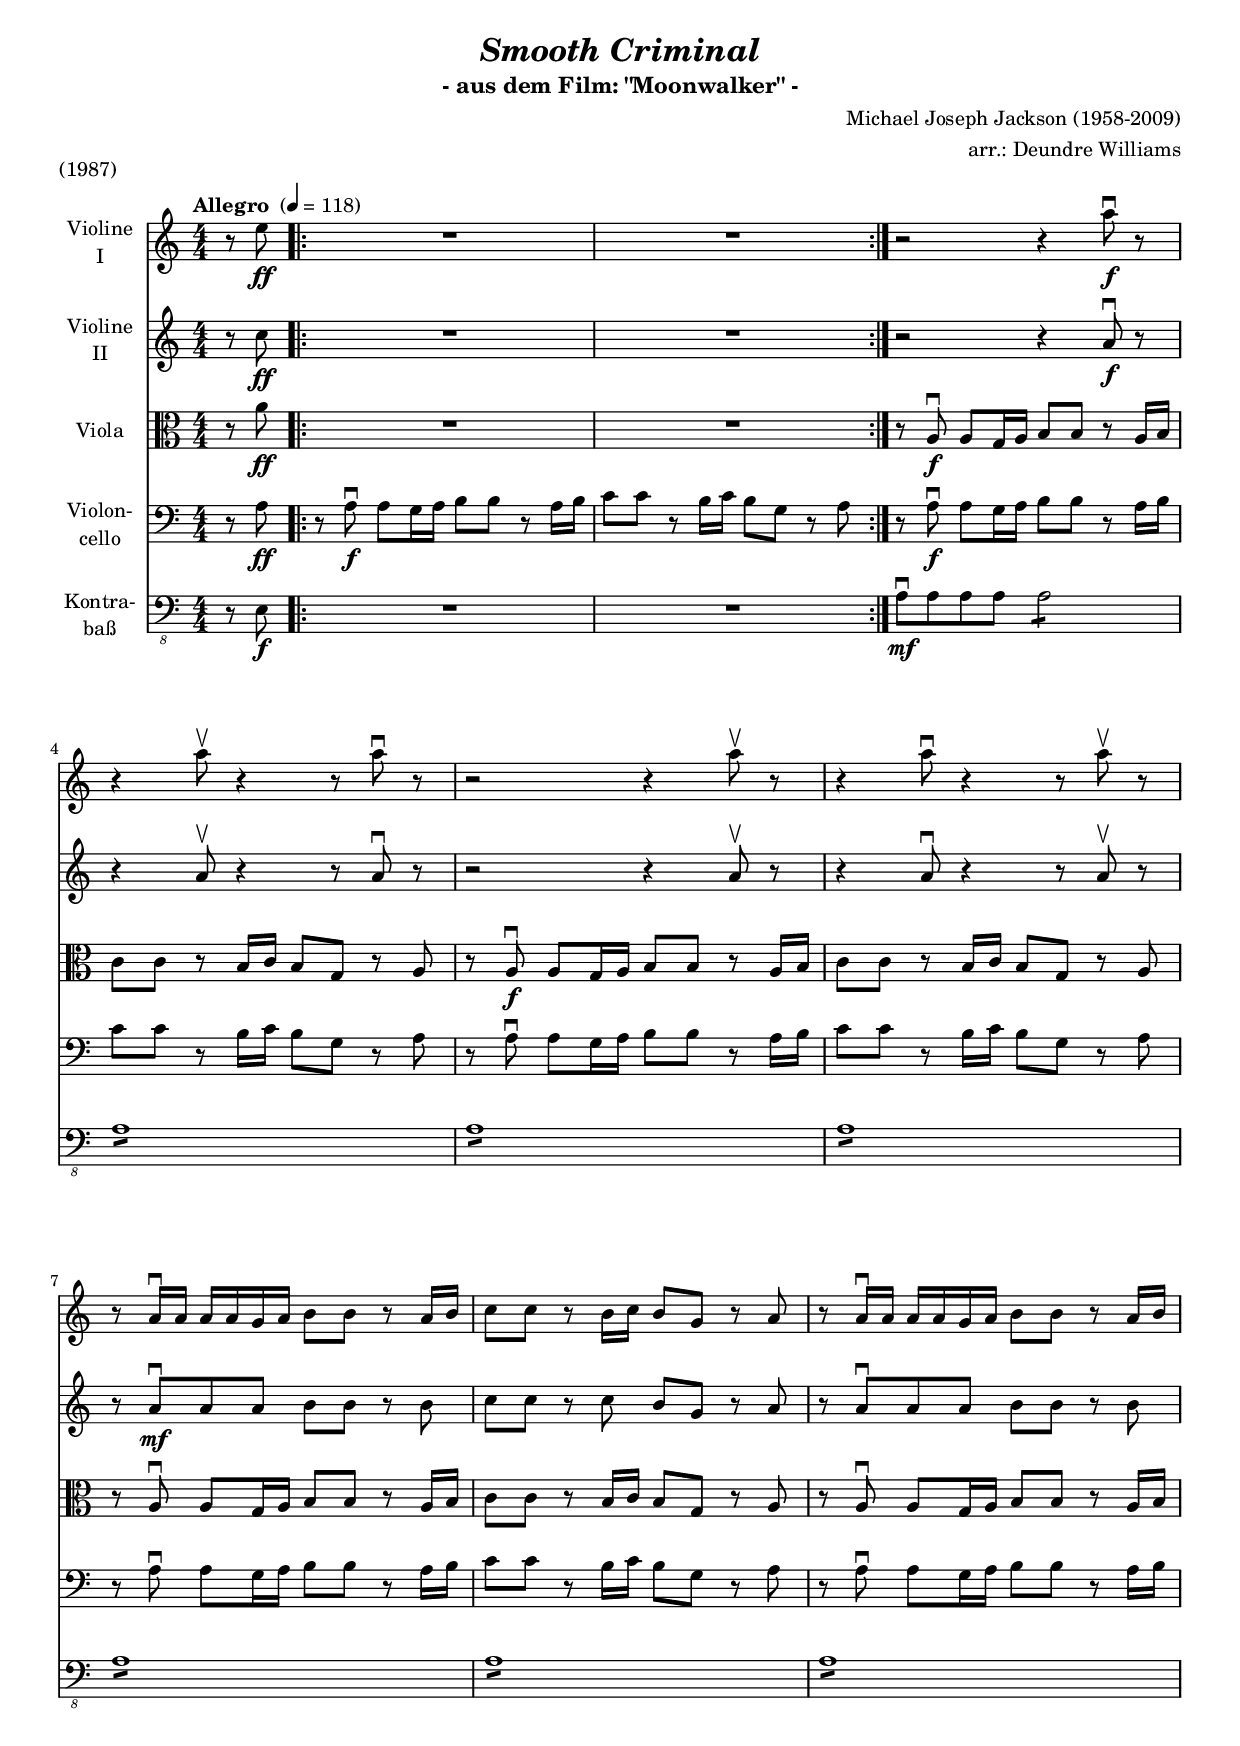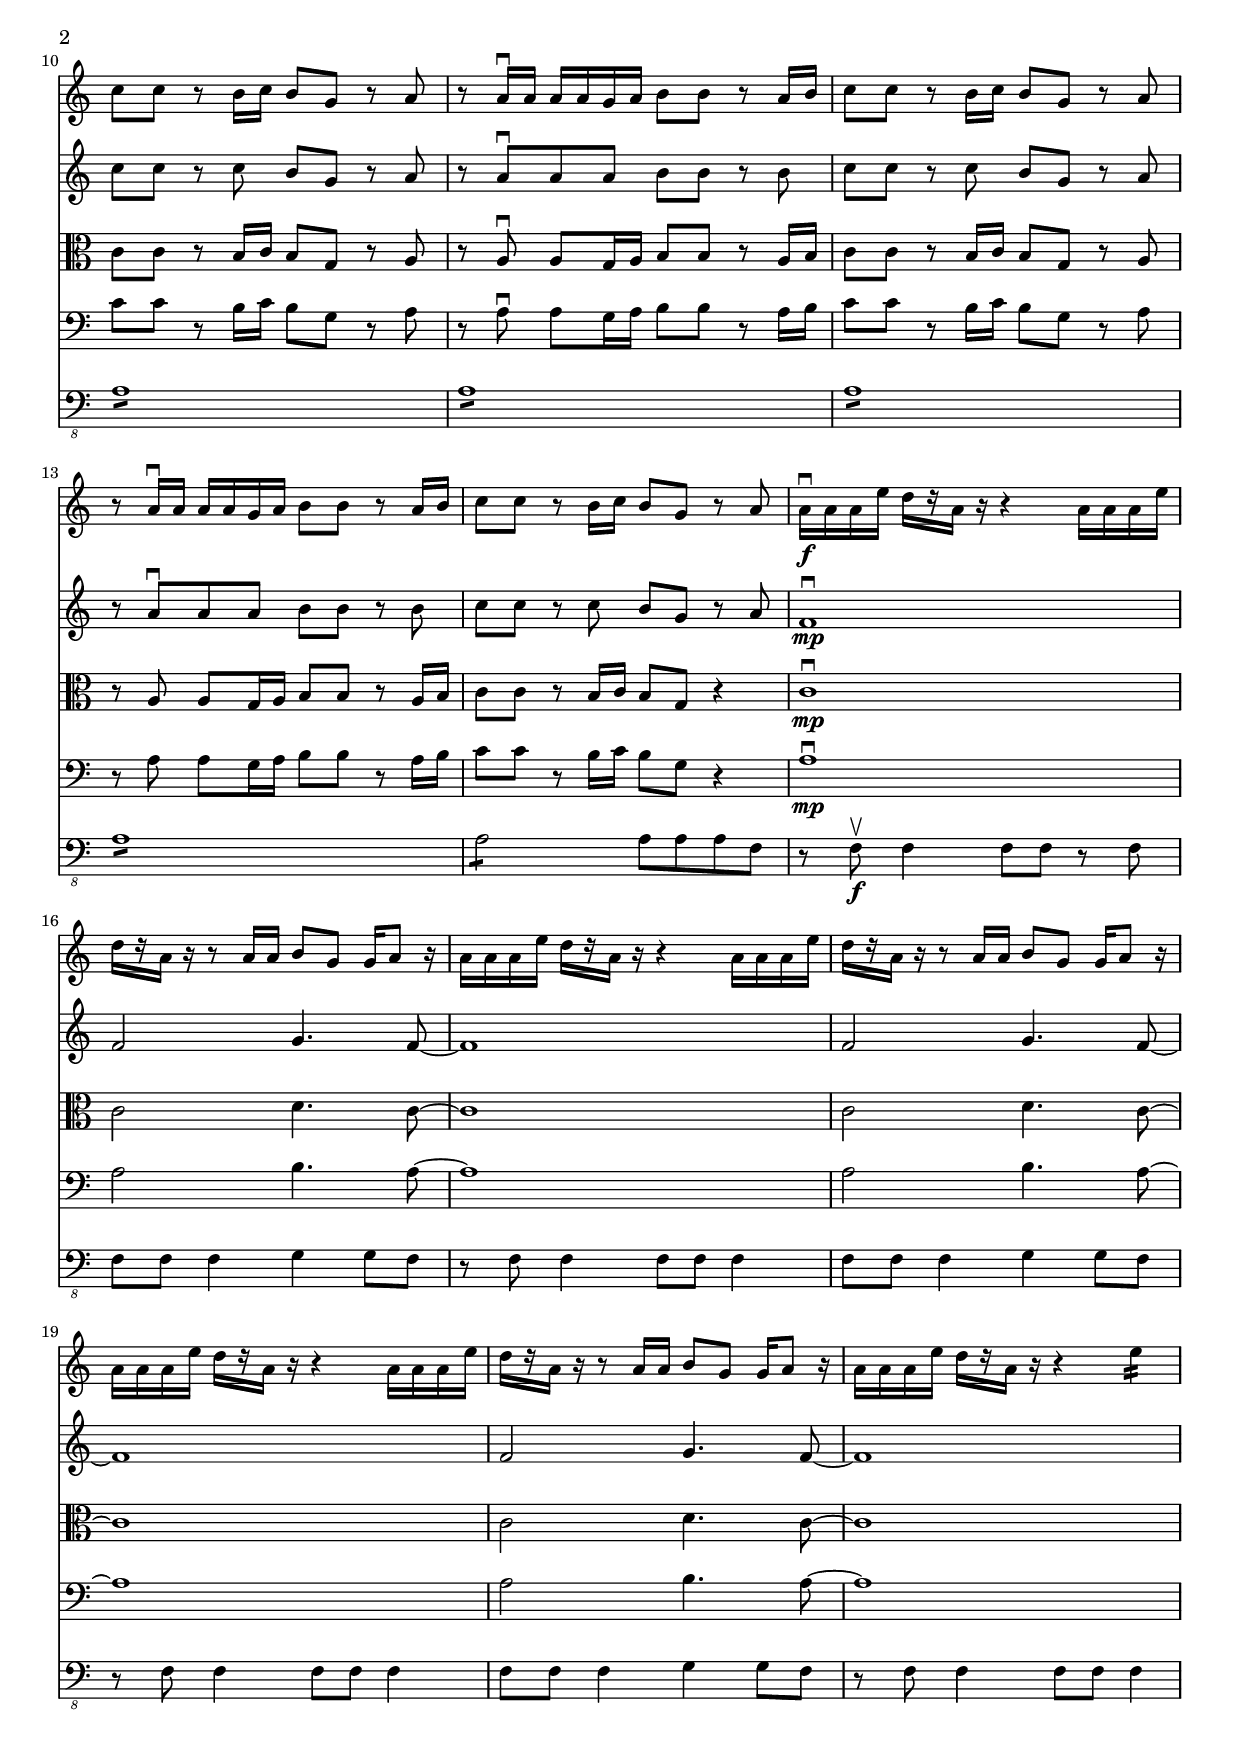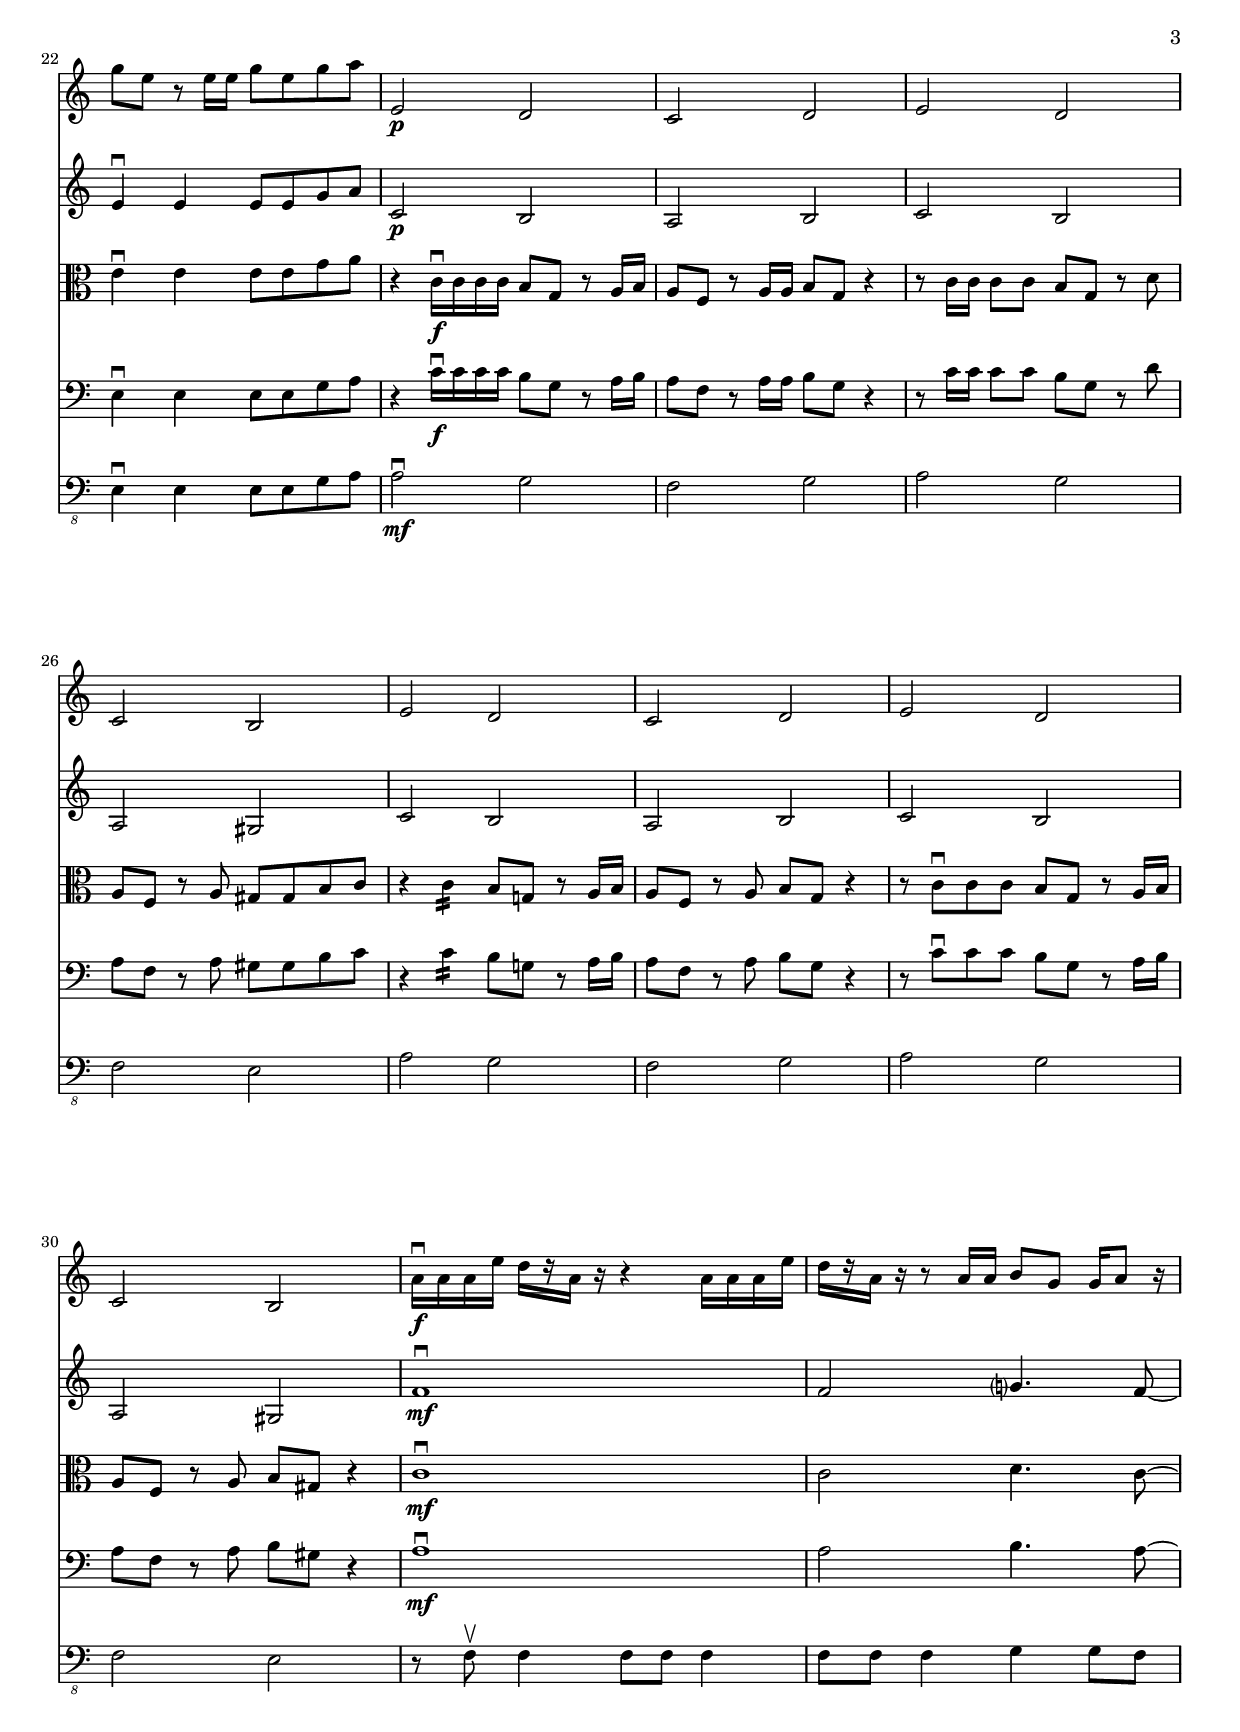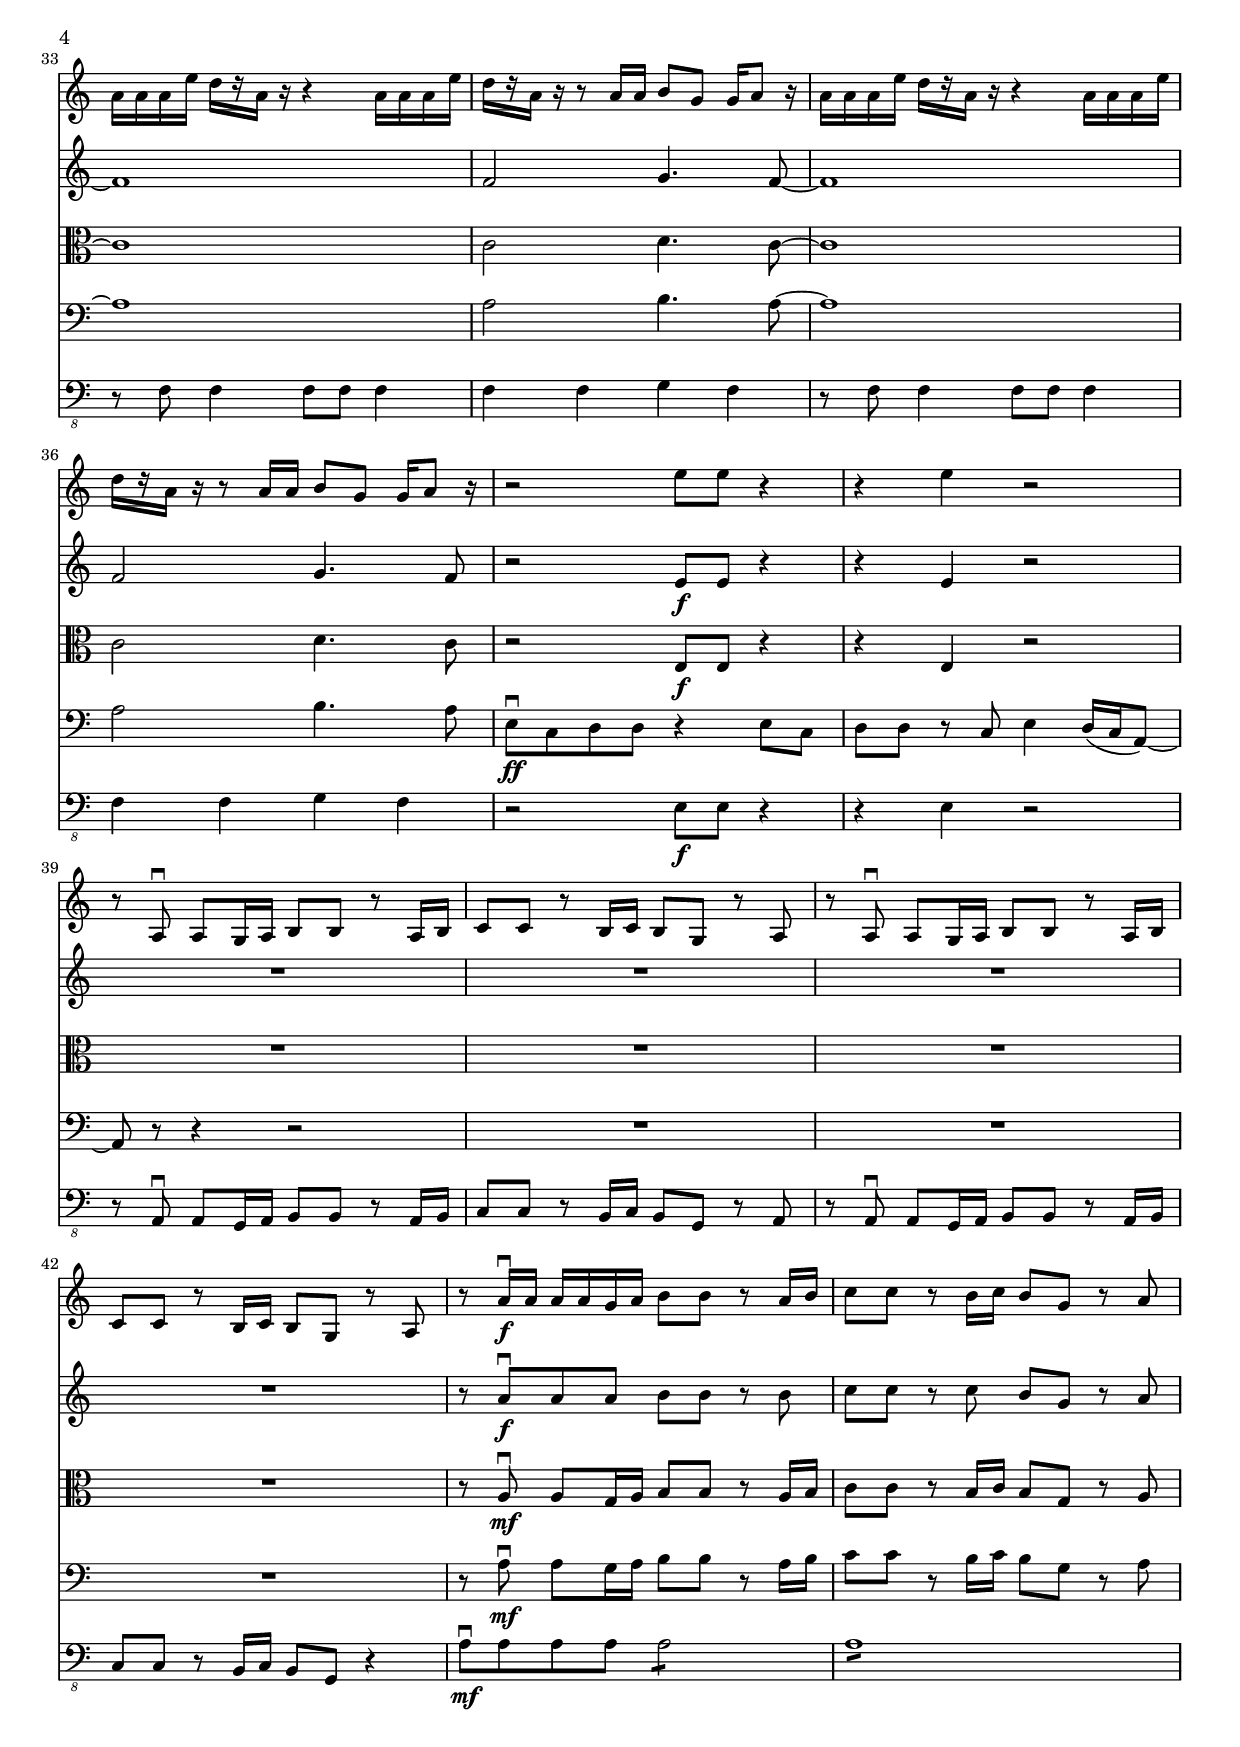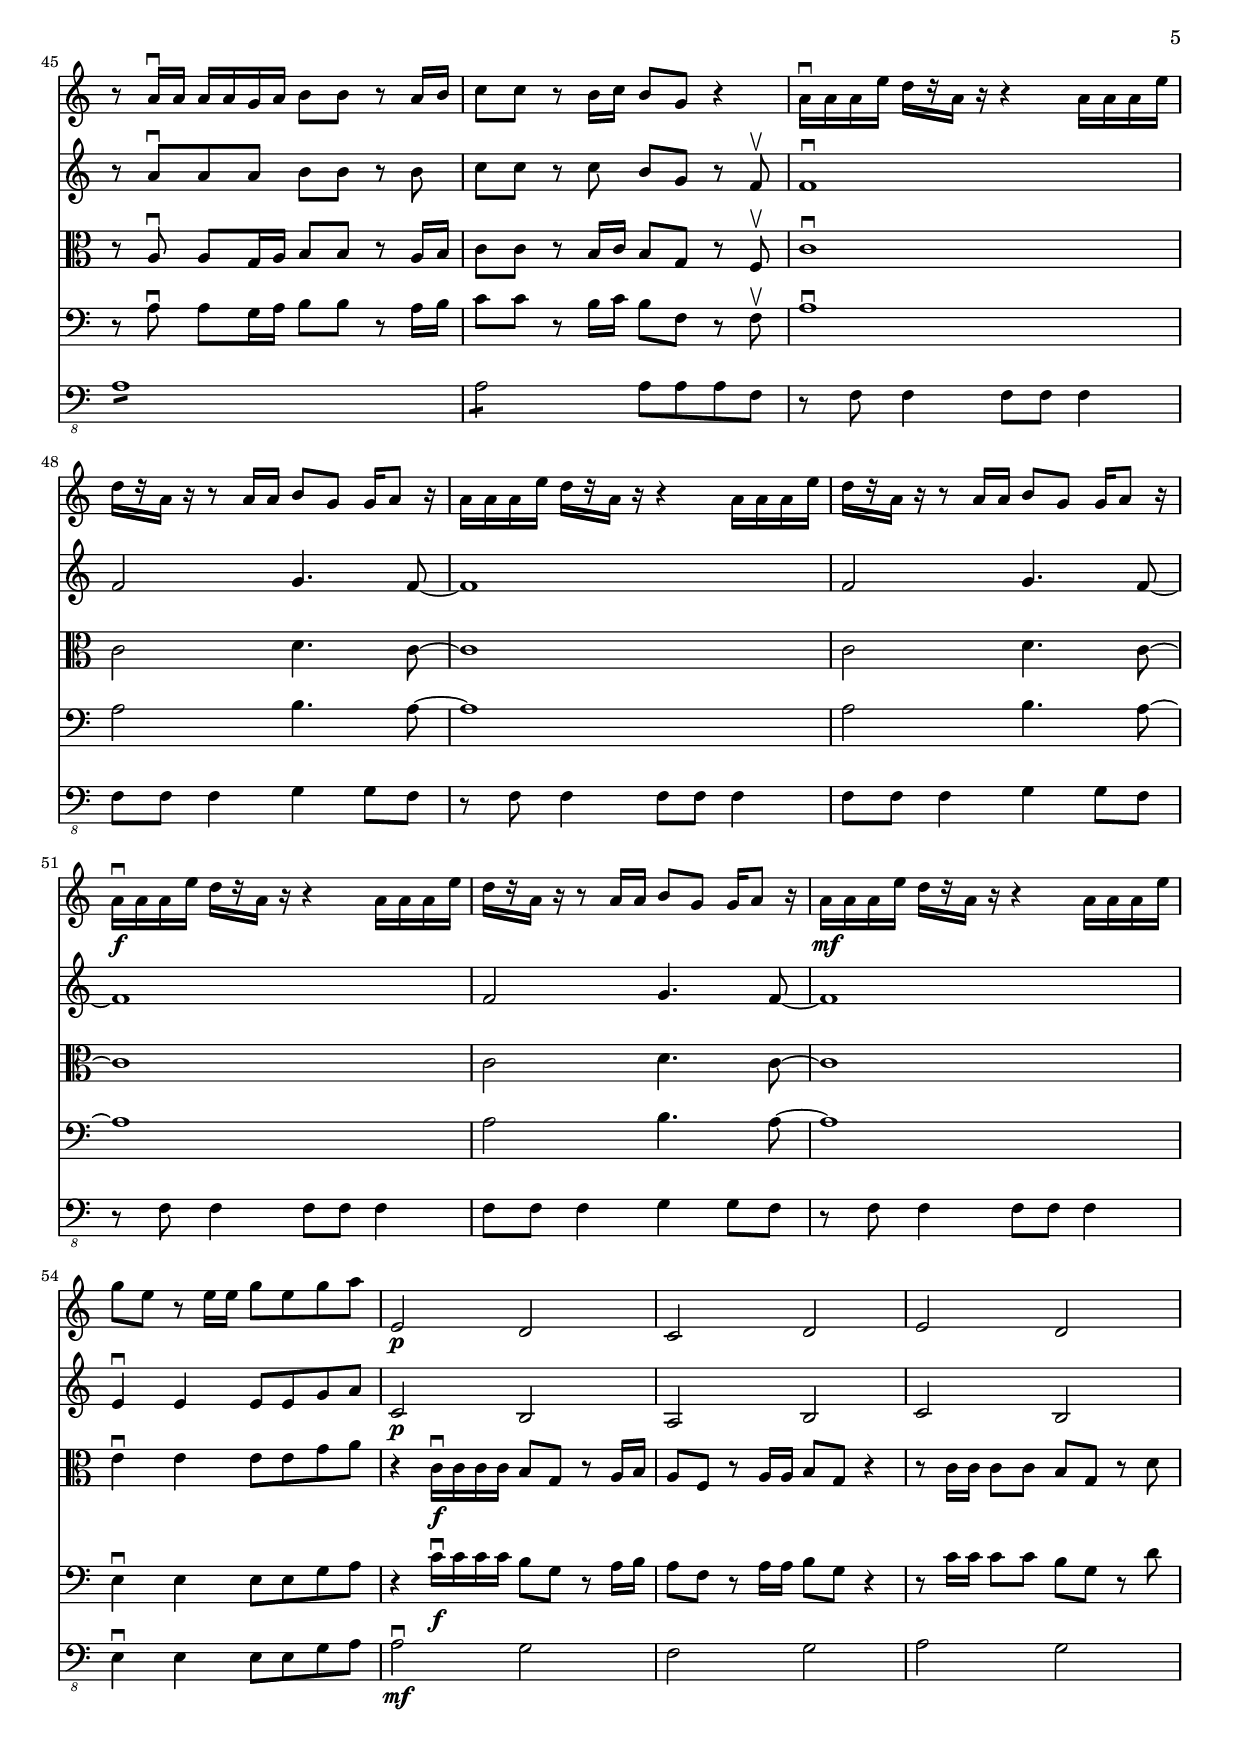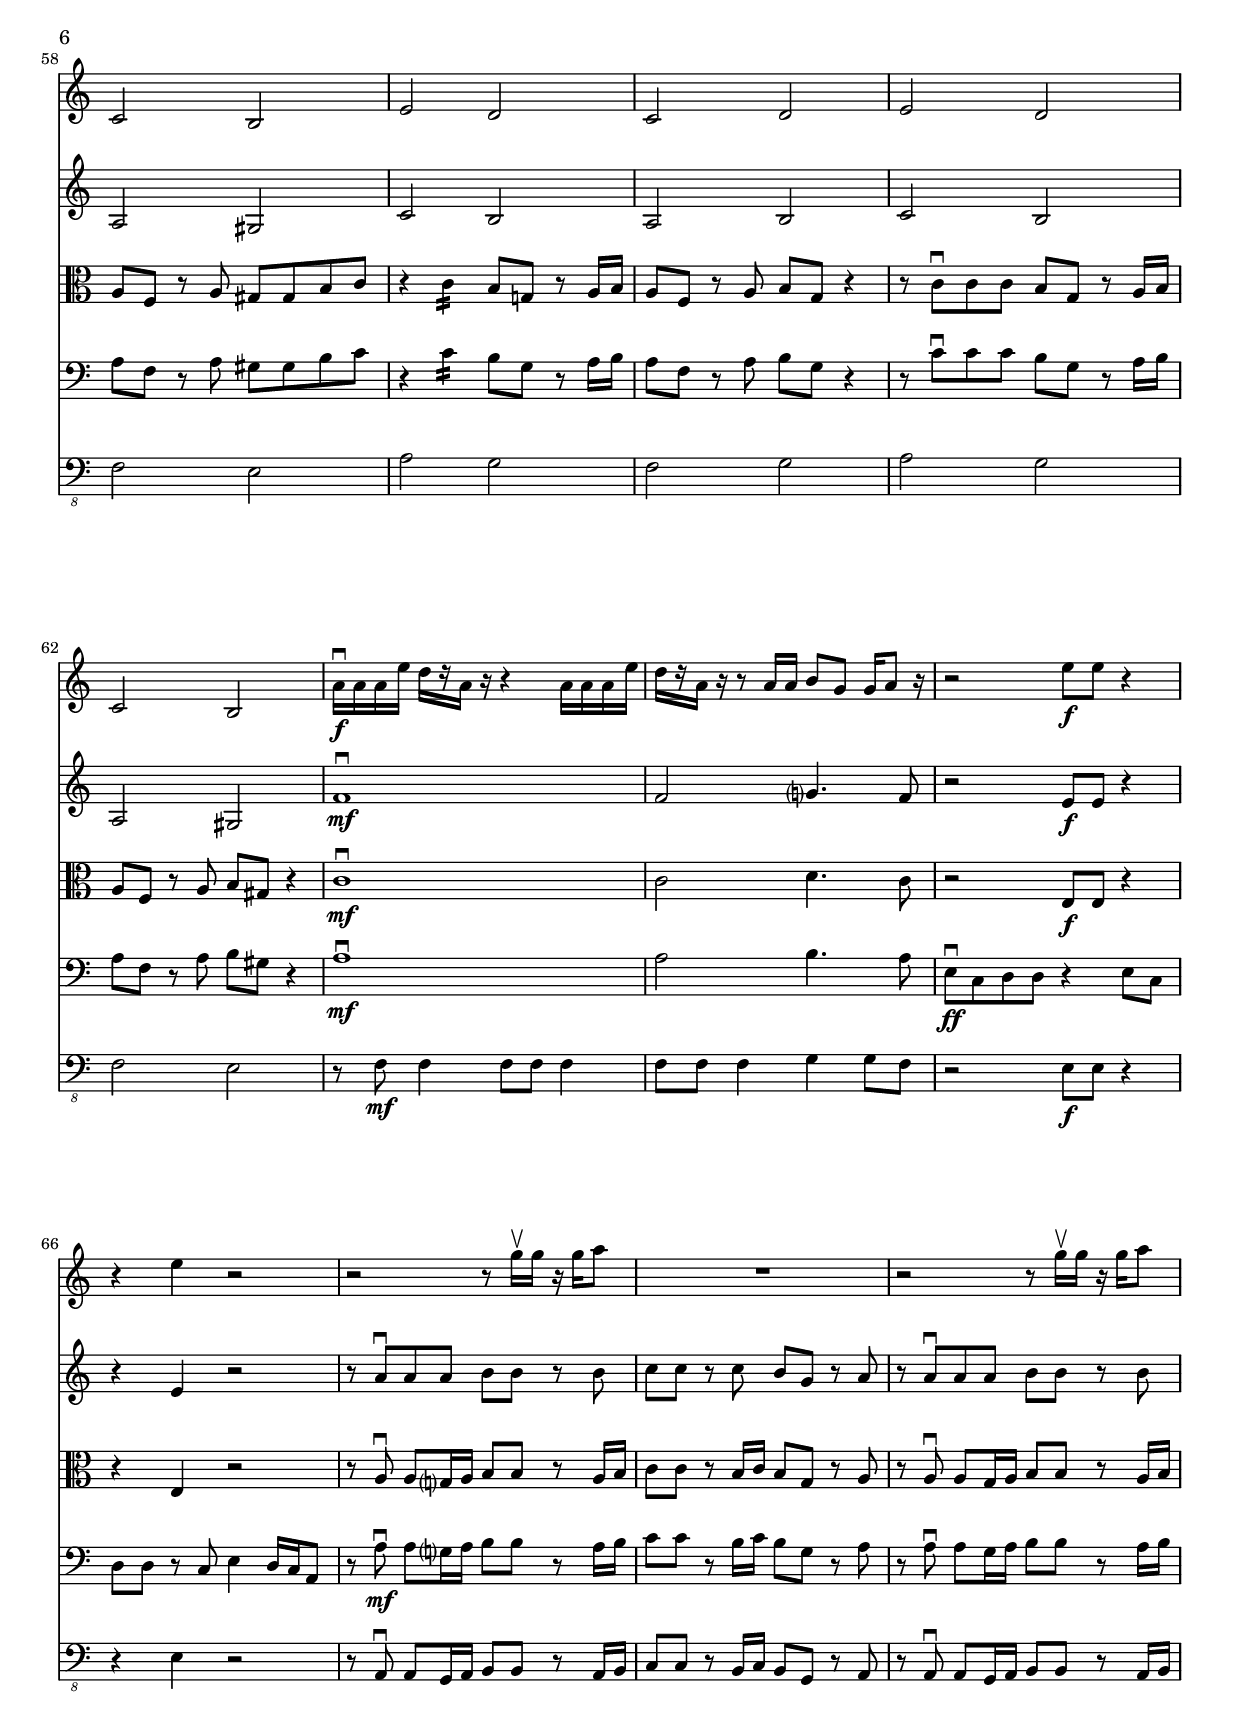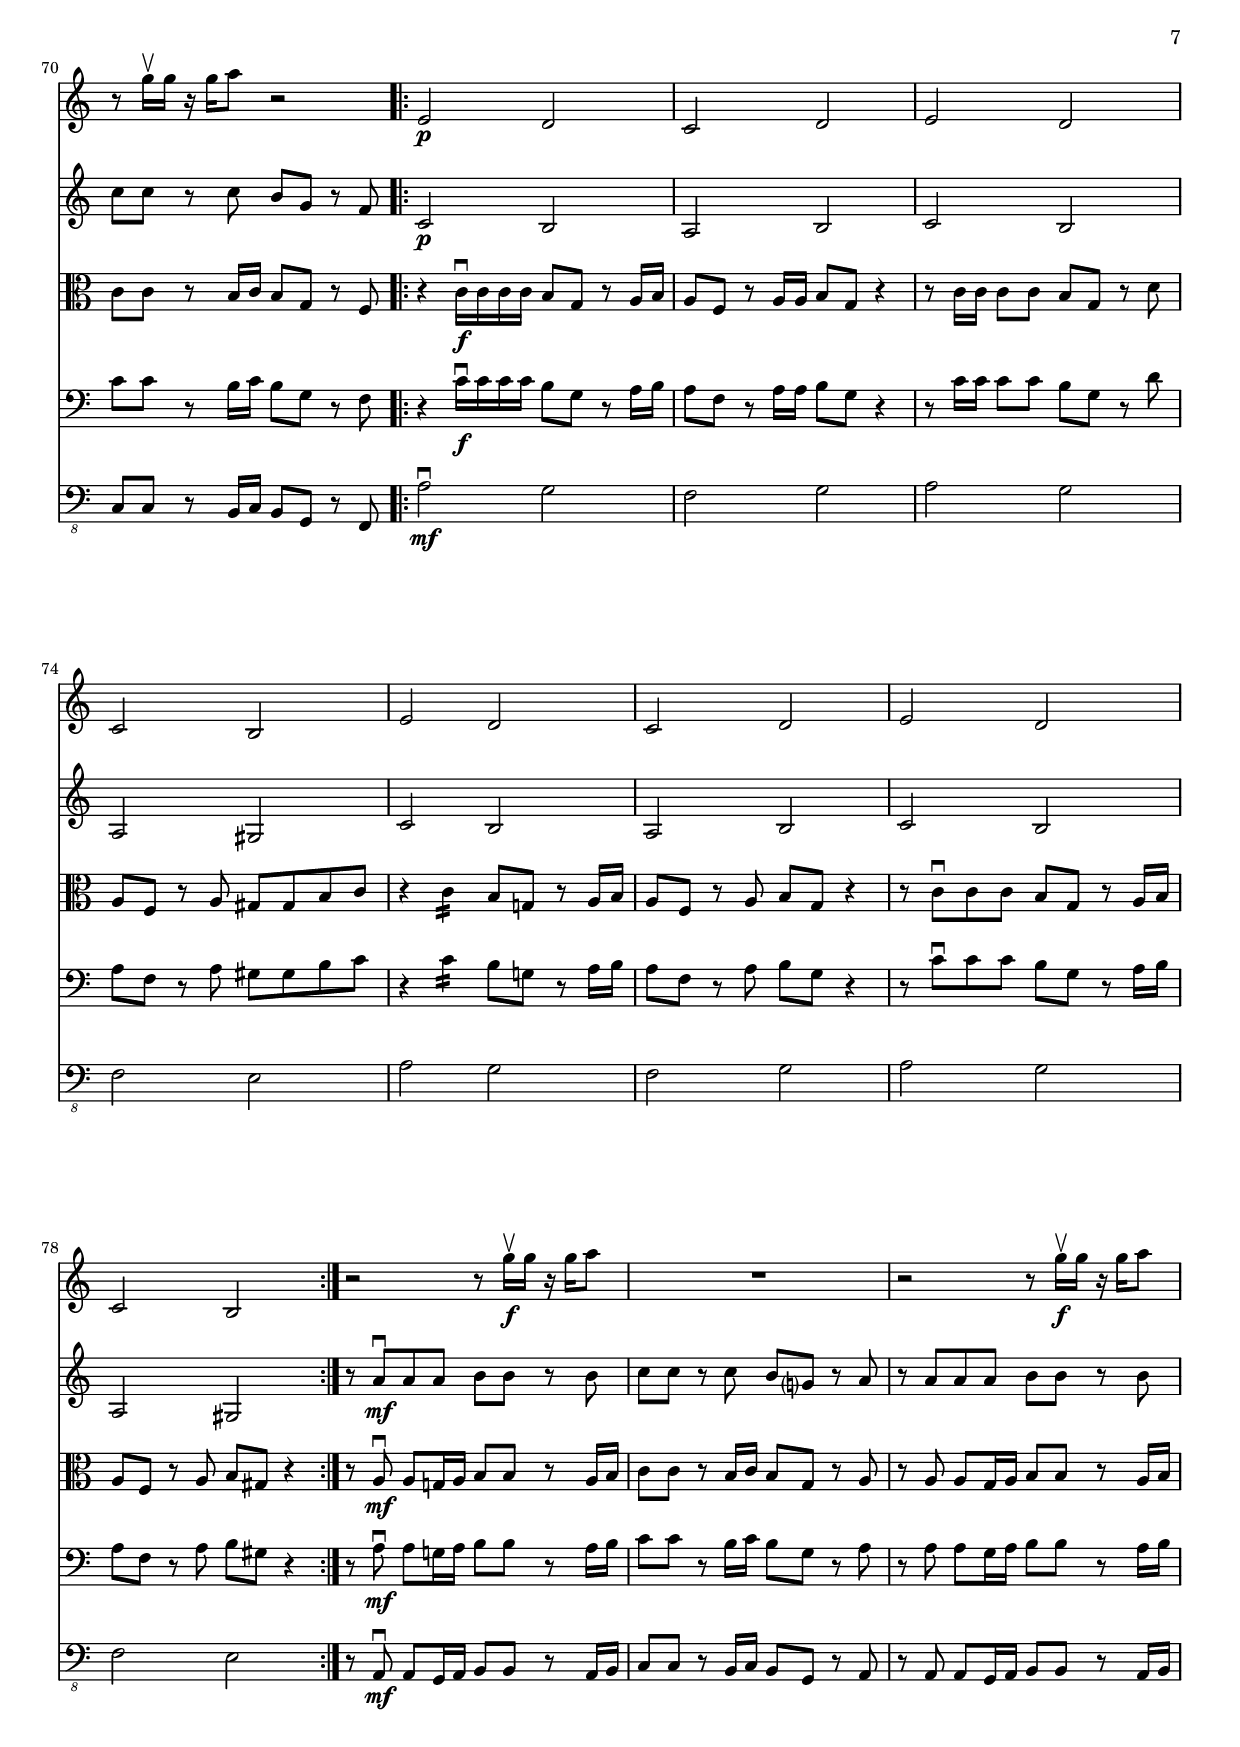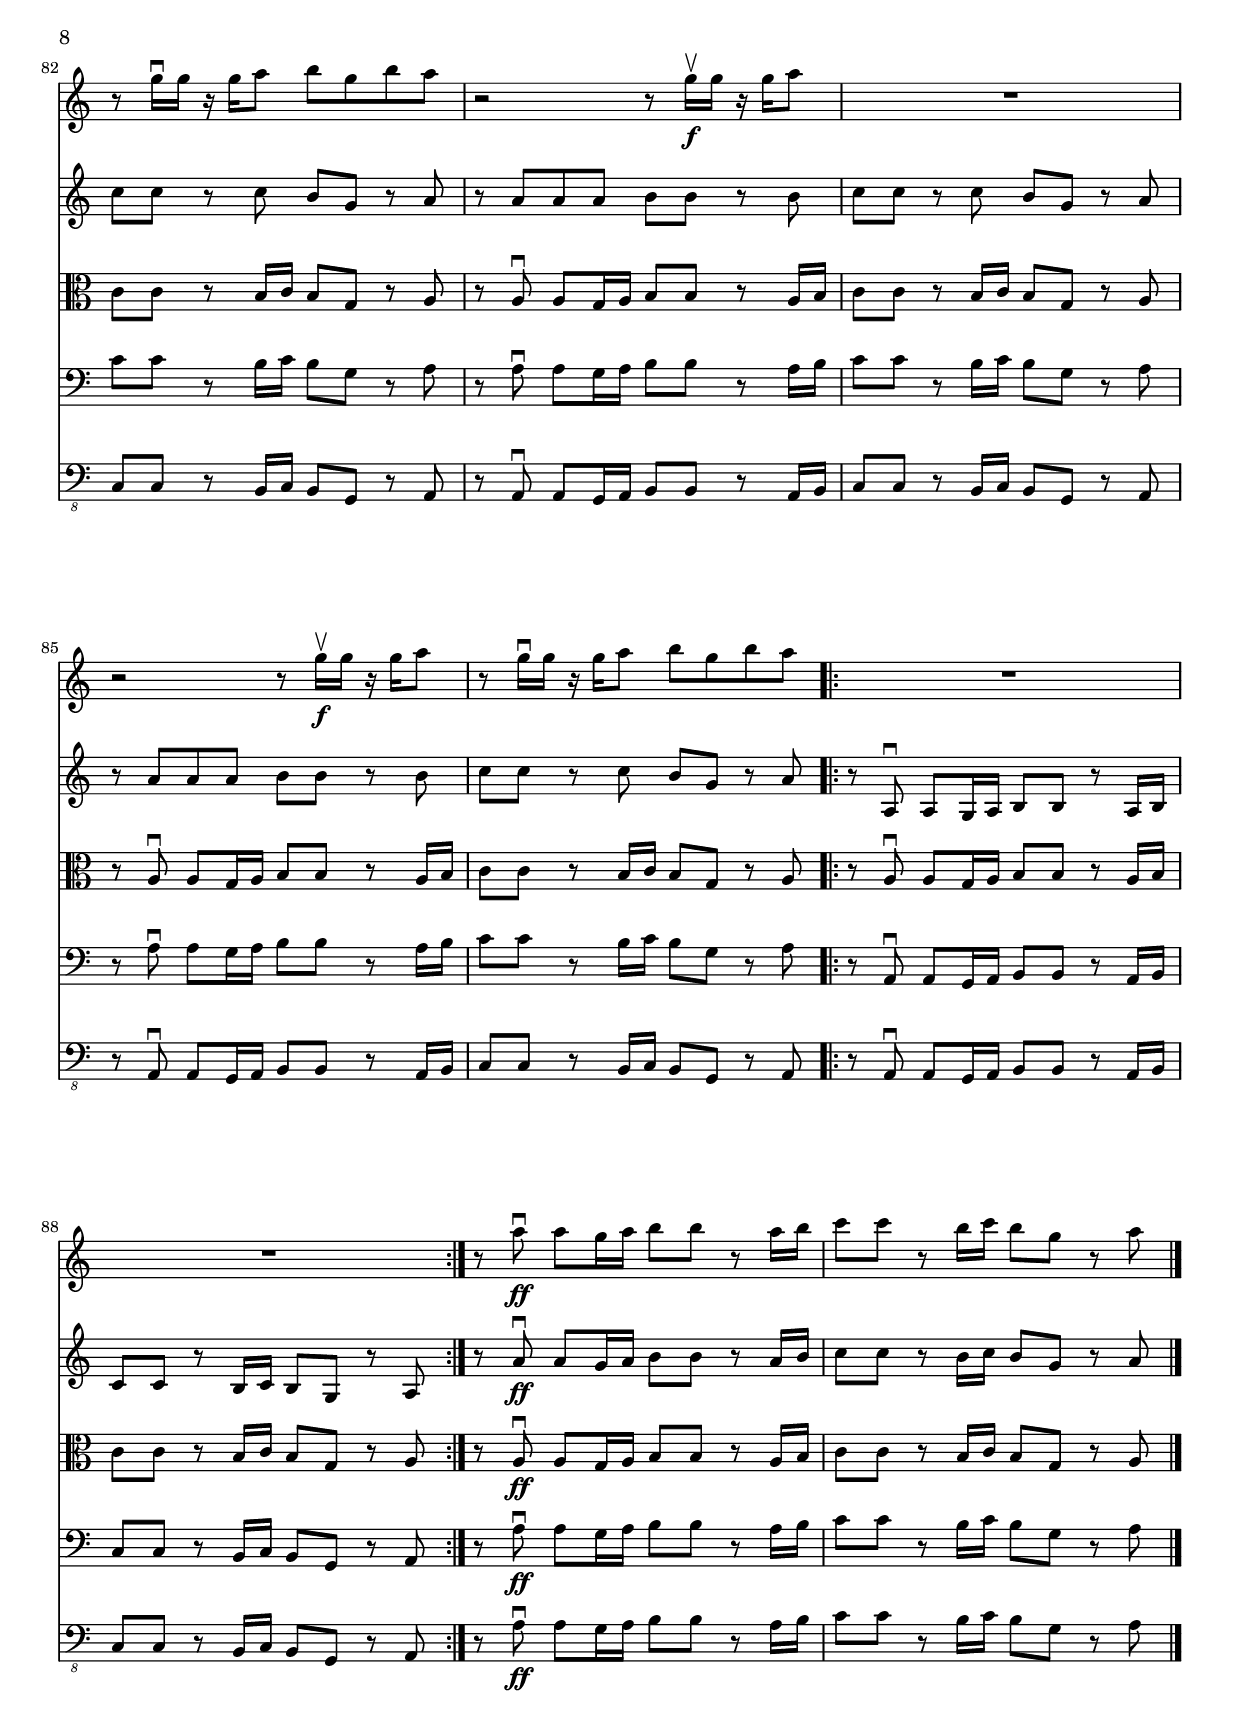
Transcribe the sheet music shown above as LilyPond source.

\version "2.14.2"
\include "deutsch.ly"

#(set-global-staff-size 17.5)

\header {
  title     = \markup \bold \italic "Smooth Criminal"
  subtitle  = "- aus dem Film: \"Moonwalker\" -"
  composer  = "Michael Joseph Jackson (1958-2009)"
  arranger  = "arr.: Deundre Williams"
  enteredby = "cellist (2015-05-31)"
  piece     = "(1987)"
}

voiceconsts = {
  \key c \major
  \time 4/4
  \tempo "Allegro " 4=118
  \numericTimeSignature
  \compressFullBarRests
  \set tupletSpannerDuration = #(ly:make-moment 1 4)
}

mifl= "oboe"
mist = "string ensemble 1"
mipi = "pizzicato strings"
%miba = "bassoon"
miba = "drawbar organ"
midb = "electric bass (finger)"

va = \relative c'' {
  \voiceconsts
  \clef "treble"

  \partial 4 r8 e\ff
  \repeat volta 2 {
    R1*2
  }
  r2 r4 a8\downbow\f r

  r4 a8\upbow r4 r8 a\downbow r
  r2 r4 a8\upbow r
  r4 a8\downbow r4 r8 a\upbow r

  r a,16\downbow a a a g a h8 h r a16 h
  c8 c r h16 c h8 g r a
  r a16\downbow a a a g a h8 h r a16 h
  c8 c r h16 c h8 g r a

  r a16\downbow a a a g a h8 h r a16 h
  c8 c r h16 c h8 g r a
  r a16\downbow a a a g a h8 h r a16 h
  c8 c r h16 c h8 g r a

  a16\downbow\f a a e' d16[ r a] r r4 a16 a a e'
  d16[ r a] r r8 a16 a h8 g g16 a8 r16
  a a a e' d16[ r a] r r4 a16 a a e'
  d16[ r a] r r8 a16 a h8 g g16 a8 r16

  a a a e' d16[ r a] r r4 a16 a a e'
  d16[ r a] r r8 a16 a h8 g g16 a8 r16
  a a a e' d16[ r a] r r4 \repeat tremolo 4 e'16
  g8 e r e16 e g8 e g a

  e,2\p d
  c d
  e d
  c h

  e d
  c d
  e d
  c h

  a'16\downbow\f a a e' d16[ r a] r r4 a16 a a e'
  d16[ r a] r r8 a16 a h8 g g16 a8 r16
  a a a e' d16[ r a] r r4 a16 a a e'
  d16[ r a] r r8 a16 a h8 g g16 a8 r16

  a a a e' d16[ r a] r r4 a16 a a e'
  d16[ r a] r r8 a16 a h8 g g16 a8 r16
  r2 e'8 e r4
  r e r2

  r8 a,,\downbow a g16 a h8 h r a16 h
  c8 c r h16 c h8 g r a
  r a\downbow a g16 a h8 h r a16 h

  c8 c r h16 c h8 g r a
  r a'16\downbow\f a a a g a h8 h r a16 h
  c8 c r h16 c h8 g r a
  r a16\downbow a a a g a h8 h r a16 h

  c8 c r h16 c h8 g r4
  a16\downbow a a e' d16[ r a] r r4 a16 a a e'
  d16[ r a] r r8 a16 a h8 g g16 a8 r16
  a a a e' d16[ r a] r r4 a16 a a e'
  
  d16[ r a] r r8 a16 a h8 g g16 a8 r16
  a16\downbow\f a a e' d16[ r a] r r4 a16 a a e'
  d16[ r a] r r8 a16 a h8 g g16 a8 r16
  a\mf a a e' d16[ r a] r r4 a16 a a e'

  g8 e r e16 e g8 e g a
  e,2\p d
  c d
  e d

  c h
  e d
  c d
  e d

  c h
  a'16\downbow\f a a e' d16[ r a] r r4 a16 a a e'
  d16[ r a] r r8 a16 a h8 g g16 a8 r16
  r2 e'8\f e r4

  r e r2
  r r8 g16\upbow g r g a8
  R1
  r2 r8 g16\upbow g r g a8

  r g16\upbow g r g a8 r2
  \repeat volta 2 {
    e,2\p d
    c d
    e d

    c h
    e d
    c d
    e d

    c h
  }
  r r8 g''16\upbow\f g r g a8
  R1
  r2 r8 g16\upbow\f g r g a8

  r g16\downbow g r g a8 h g h a
  r2 r8 g16\upbow\f g r g a8
  R1

  r2 r8 g16\upbow\f g r g a8
  r g16\downbow g r g a8 h g h a
  \repeat volta 2 {
    R1*2
  }
  r8 a\downbow\ff a g16 a h8 h r a16 h
  c8 c r h16 c h8 g r a \bar "|."
}

vb = \relative c'' {
  \voiceconsts
  \clef "treble"

  \partial 4 r8 c\ff
  \repeat volta 2 {
    R1*2
  }
  r2 r4 a8\downbow\f r

  r4 a8\upbow r4 r8 a\downbow r
  r2 r4 a8\upbow r
  r4 a8\downbow r4 r8 a\upbow r

  r a\downbow\mf a a h h r h
  c c r c h g r a
  r a\downbow a a h h r h
  c c r c h g r a

  r a\downbow a a h h r h
  c c r c h g r a
  r a\downbow a a h h r h
  c c r c h g r a

  f1\downbow\mp
  f2 g4. f8~
  f1
  f2 g4. f8~

  f1
  f2 g4. f8~
  f1
  e4\downbow e e8 e g a

  c,2\p h
  a h
  c h
  a gis

  c h
  a h
  c h
  a gis

  f'1\downbow\mf
  f2 g?4. f8~
  f1
  f2 g4. f8~

  f1
  f2 g4. f8
  r2 e8\f e r4
  r e r2

  R1*4
  r8 a\downbow\f a a h h r h
  c c r c h g r a
  r a\downbow a a h h r h

  c c r c h g r f\upbow
  f1\downbow
  f2 g4. f8~
  f1

  f2 g4. f8~
  f1
  f2 g4. f8~
  f1

  e4\downbow e e8 e g a
  c,2\p h
  a h
  c h

  a gis
  c h
  a h
  c h

  a gis
  f'1\downbow\mf
  f2 g?4. f8
  r2 e8\f e r4

  r e r2
  r8 a\downbow a a h h r h
  c c r c h g r a
  r a\downbow a a h h r h
  c c r c h g r f
  \repeat volta 2 {
    c2\p h
    a h
    c h

    a gis
    c h
    a h
    c h

    a gis
  }
  r8 a'\downbow\mf a a h h r h
  c c r c h g? r a
  r a a a h h r h

  c c r c h g r a
  r a a a h h r h
  c c r c h g r a

  r a a a h h r h
  c c r c h g r a
  \repeat volta 2 {
    r a,\downbow a g16 a h8 h r a16 h

    c8 c r h16 c h8 g r a
  }
  r a'\downbow\ff a g16 a h8 h r a16 h
  c8 c r h16 c h8 g r a \bar "|."
}

vc = \relative c'' {
  \voiceconsts
  \clef "alto"

  \partial 4 r8 a\ff
  \repeat volta 2 {
    R1*2
  }
  r8 a,\downbow\f a g16 a h8 h r a16 h

  c8 c r h16 c h8 g r a
  r a\downbow\f a g16 a h8 h r a16 h
  c8 c r h16 c h8 g r a

  r a\downbow a g16 a h8 h r a16 h
  c8 c r h16 c h8 g r a
  r a\downbow a g16 a h8 h r a16 h
  c8 c r h16 c h8 g r a

  r a\downbow a g16 a h8 h r a16 h
  c8 c r h16 c h8 g r a
  r a a g16 a h8 h r a16 h
  c8 c r h16 c h8 g r4

  c1\downbow\mp
  c2 d4. c8~
  c1
  c2 d4. c8~

  c1
  c2 d4. c8~
  c1
  e4\downbow e e8 e g a

  r4 c,16\downbow\f c c c h8 g r a16 h
  a8 f r a16 a h8 g r4
  r8 c16 c c8 c h g r d'
  a f r a gis gis h c

  r4 \repeat tremolo 4 c16 h8 g! r a16 h
  a8 f r a h g r4
  r8 c\downbow c c h g r a16 h
  a8 f r a h gis r4

  c1\downbow\mf
  c2 d4. c8~
  c1
  c2 d4. c8~

  c1
  c2 d4. c8
  r2 e,8\f e r4
  r e r2

  R1*4
  r8 a\downbow\mf a g16 a h8 h r a16 h
  c8 c r h16 c h8 g r a
  r a\downbow a g16 a h8 h r a16 h

  c8 c r h16 c h8 g r f\upbow
  c'1\downbow
  c2 d4. c8~
  c1

  c2 d4. c8~
  c1
  c2 d4. c8~
  c1

  e4\downbow e e8 e g a
  r4 c,16\downbow\f c c c h8 g r a16 h
  a8 f r a16 a h8 g r4
  r8 c16 c c8 c h g r d'

  a f r a gis gis h c
  r4 \repeat tremolo 4 c16 h8 g! r a16 h
  a8 f r a h g r4
  r8 c\downbow c c h g r a16 h

  a8 f r a h gis r4
  c1\downbow\mf
  c2 d4. c8
  r2 e,8\f e r4

  r e r2
  r8 a\downbow a g?16 a h8 h r a16 h
  c8 c r h16 c h8 g r a
  r a\downbow a g16 a h8 h r a16 h

  c8 c r h16 c h8 g r f
  \repeat volta 2 {
    r4 c'16\downbow\f c c c h8 g r a16 h
    a8 f r a16 a h8 g r4
    r8 c16 c c8 c h g r d'

    a f r a gis gis h c
    r4 \repeat tremolo 4 c16 h8 g! r a16 h
    a8 f r a h g r4
    r8 c\downbow c c h g r a16 h

    a8 f r a h gis r4
  }
  r8 a\downbow\mf a g!16 a h8 h r a16 h
  c8 c r h16 c h8 g r a
  r a a g16 a h8 h r a16 h

  c8 c r h16 c h8 g r a
  r a\downbow a g16 a h8 h r a16 h
  c8 c r h16 c h8 g r a

  r a\downbow a g16 a h8 h r a16 h
  c8 c r h16 c h8 g r a
  \repeat volta 2 {
    r a\downbow a g16 a h8 h r a16 h

    c8 c r h16 c h8 g r a
  }
  r a\downbow\ff a g16 a h8 h r a16 h
  c8 c r h16 c h8 g r a \bar "|."  
}

vd = \relative c' {
  \voiceconsts
  \clef "bass"

  \partial 4 r8 a\ff
  \repeat volta 2 {
    r a\downbow\f a g16 a h8 h r a16 h
    c8 c r h16 c h8 g r a
  }
  
  r a\downbow\f a g16 a h8 h r a16 h
  c8 c r h16 c h8 g r a
  r a\downbow a g16 a h8 h r a16 h
  c8 c r h16 c h8 g r a

  r a\downbow a g16 a h8 h r a16 h
  c8 c r h16 c h8 g r a
  r a\downbow a g16 a h8 h r a16 h
  c8 c r h16 c h8 g r a

  r a\downbow a g16 a h8 h r a16 h
  c8 c r h16 c h8 g r a
  r a a g16 a h8 h r a16 h
  c8 c r h16 c h8 g r4

  a1\downbow\mp
  a2 h4. a8~
  a1
  a2 h4. a8~

  a1
  a2 h4. a8~
  a1
  e4\downbow e e8 e g a

  r4 c16\downbow\f c c c h8 g r a16 h
  a8 f r a16 a h8 g r4
  r8 c16 c c8 c h g r d'
  a f r a gis gis h c

  r4 \repeat tremolo 4 c16 h8 g! r a16 h
  a8 f r a h g r4
  r8 c\downbow c c h g r a16 h
  a8 f r a h gis r4

  a1\downbow\mf
  a2 h4. a8~
  a1
  a2 h4. a8~

  a1
  a2 h4. a8
  e\downbow\ff c d d r4 e8 c
  d d r c e4 d16( c a8)~

  a r r4 r2
  R1*3
  r8 a'\downbow\mf a g16 a h8 h r a16 h
  c8 c r h16 c h8 g r a
  r a\downbow a g16 a h8 h r a16 h

  c8 c r h16 c h8 f r f\upbow
  a1\downbow
  a2 h4. a8~
  a1

  a2 h4. a8~
  a1
  a2 h4. a8~
  a1

  e4\downbow e e8 e g a
  r4 c16\downbow\f c c c h8 g r a16 h
  a8 f r a16 a h8 g r4
  r8 c16 c c8 c h g r d'

  a f r a gis gis h c
  r4 \repeat tremolo 4 c16 h8 g r a16 h
  a8 f r a h g r4
  r8 c\downbow c c h g r a16 h

  a8 f r a h gis r4
  a1\downbow\mf
  a2 h4. a8
  e\downbow\ff c d d r4 e8 c

  d d r c e4 d16 c a8
  r a'\downbow\mf a g?16 a h8 h r a16 h
  c8 c r h16 c h8 g r a
  r a\downbow a g16 a h8 h r a16 h
  
  c8 c r h16 c h8 g r f
  \repeat volta 2 {
    r4 c'16\downbow\f c c c h8 g r a16 h
    a8 f r a16 a h8 g r4
    r8 c16 c c8 c h g r d'

    a f r a gis gis h c
    r4 \repeat tremolo 4 c16 h8 g! r a16 h
    a8 f r a h g r4
    r8 c\downbow c c h g r a16 h

    a8 f r a h gis r4
  }
  r8 a\downbow\mf a g!16 a h8 h r a16 h
  c8 c r h16 c h8 g r a
  r a a g16 a h8 h r a16 h

  c8 c r h16 c h8 g r a
  r a\downbow a g16 a h8 h r a16 h
  c8 c r h16 c h8 g r a

  r a\downbow a g16 a h8 h r a16 h
  c8 c r h16 c h8 g r a
  \repeat volta 2 {
    r a,\downbow a g16 a h8 h r a16 h

    c8 c r h16 c h8 g r a
  }
  r a'\downbow\ff a g16 a h8 h r a16 h
  c8 c r h16 c h8 g r a \bar "|."  
}

ve = \relative c, {
  \voiceconsts
  \clef "bass_8"

  \partial 4 r8 e\f
  \repeat volta 2 {
    R1*2
  }
  a8\downbow\mf a a a \repeat tremolo 4 a

  \repeat tremolo 8 a
  \repeat tremolo 8 a
  \repeat tremolo 8 a

  \repeat tremolo 8 a
  \repeat tremolo 8 a
  \repeat tremolo 8 a
  \repeat tremolo 8 a
  
  \repeat tremolo 8 a
  \repeat tremolo 8 a
  \repeat tremolo 8 a
  \repeat tremolo 4 a a a a f

  r f\upbow\f f4 f8 f r f
  f f f4 g g8 f
  r f f4 f8 f f4  
  f8 f f4 g g8 f

  r f f4 f8 f f4
  f8 f f4 g g8 f
  r f f4 f8 f f4
  e\downbow e e8 e g a

  a2\downbow\mf g
  f g
  a g
  f e

  a g
  f g
  a g
  f e

  r8 f\upbow f4 f8 f f4
  f8 f f4 g g8 f
  r f f4 f8 f f4  
  f f g f

  r8 f f4 f8 f f4
  f f g f
  r2 e8\f e r4
  r e r2

  r8 a,\downbow a g16 a h8 h r a16 h
  c8 c r h16 c h8 g r a
  r a\downbow a g16 a h8 h r a16 h

  c8 c r h16 c h8 g r4
  a'8\downbow\mf a a a \repeat tremolo 4 a
  \repeat tremolo 8 a
  \repeat tremolo 8 a

  \repeat tremolo 4 a a a a f
  r f f4 f8 f f4
  f8 f f4 g g8 f
  r f f4 f8 f f4

  f8 f f4 g g8 f
  r f f4 f8 f f4
  f8 f f4 g g8 f
  r f f4 f8 f f4

  e\downbow e e8 e g a
  a2\downbow\mf g
  f g
  a g

  f e
  a g
  f g
  a g

  f e
  r8 f\mf f4 f8 f f4
  f8 f f4 g g8 f
  r2 e8\f e r4

  r e r2
  r8 a,\downbow a g16 a h8 h r a16 h
  c8 c r h16 c h8 g r a
  r a\downbow a g16 a h8 h r a16 h

  c8 c r h16 c h8 g r f
  \repeat volta 2 {
    a'2\downbow\mf g
    f g
    a g

    f e
    a g
    f g
    a g

    f e
  }
  r8 a,\downbow\mf a g16 a h8 h r a16 h
  c8 c r h16 c h8 g r a
  r a a g16 a h8 h r a16 h

  c8 c r h16 c h8 g r a
  r a\downbow a g16 a h8 h r a16 h
  c8 c r h16 c h8 g r a

  r a\downbow a g16 a h8 h r a16 h
  c8 c r h16 c h8 g r a
  \repeat volta 2 {
    r a\downbow a g16 a h8 h r a16 h

    c8 c r h16 c h8 g r a
  }
  r a'\downbow\ff a g16 a h8 h r a16 h
  c8 c r h16 c h8 g r a \bar "|."  
}


music = <<
      \new Staff {
        \set Staff.midiInstrument = \mipi
        \set Staff.instrumentName = \markup \center-column { "Violine" "I" }
        \transpose c c { \va }
      }
      
      \new Staff {
        \set Staff.midiInstrument = \mist
        \set Staff.instrumentName = \markup \center-column { "Violine" "II" }
        \transpose c c { \vb }
      }
      
      \new Staff {
        \set Staff.midiInstrument = \mist
        \set Staff.instrumentName = \markup \center-column { "Viola" }
        \transpose c c { \vc }
      }

      \new Staff {
        \set Staff.midiInstrument = \miba
        \set Staff.instrumentName = \markup \center-column { "Violon-" "cello" }
        \transpose c c { \vd }
      }

      \new Staff {
        \set Staff.midiInstrument = \midb
        \set Staff.instrumentName = \markup \center-column { "Kontra-" "baß" }
        \transpose c c { \ve }
      }
>>

\book {
  \score {
   \music
    \layout {}
  }

  \score {
    \unfoldRepeats \music

    \midi {
      \context {
        \Score
      }
    }
  }
}
